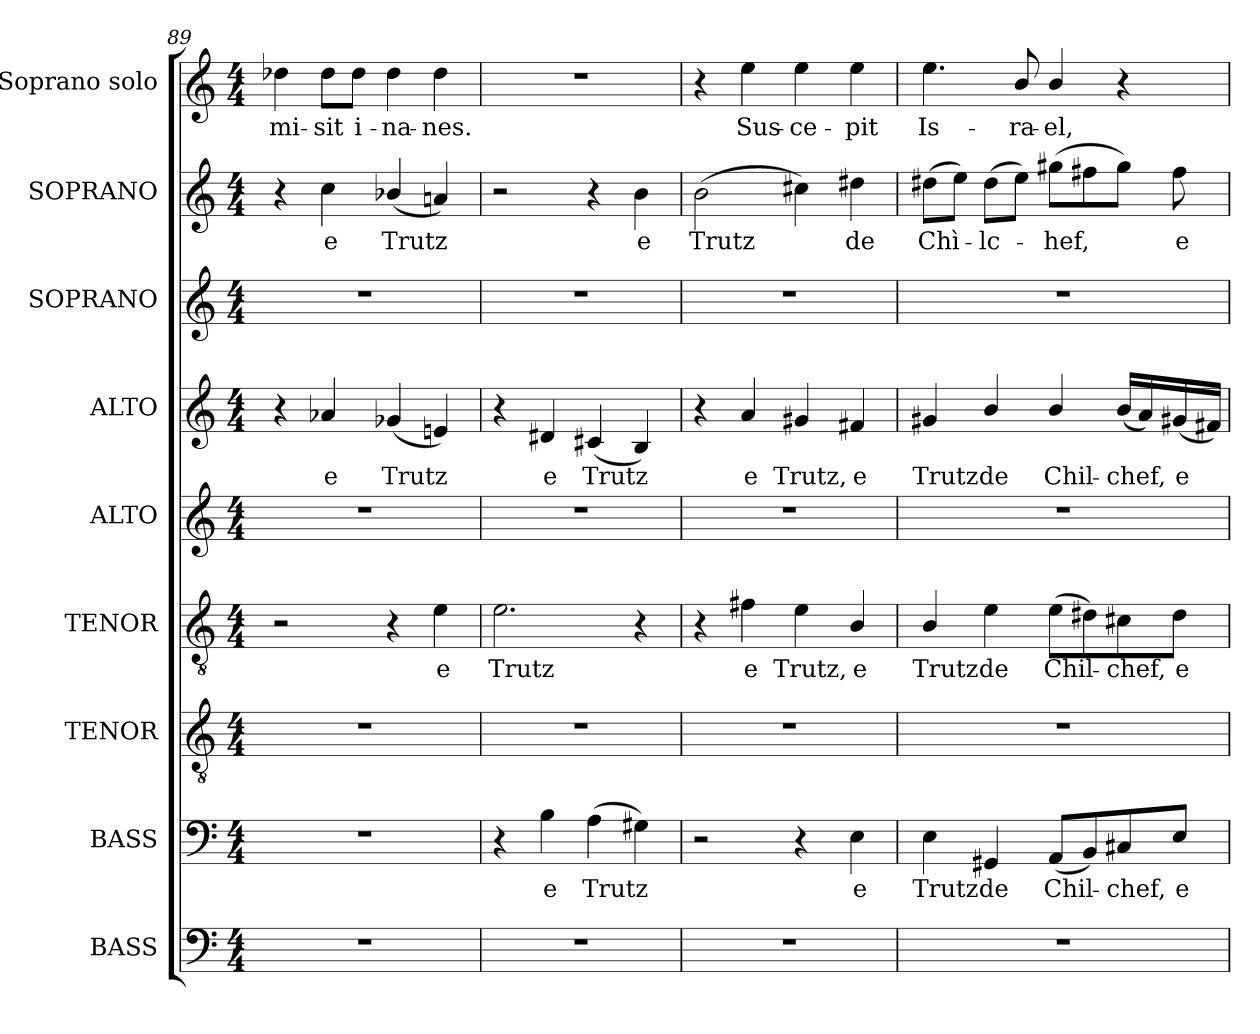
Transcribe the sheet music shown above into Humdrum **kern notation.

**kern	**kern	**text	**kern	**kern	**text	**kern	**kern	**text	**kern	**kern	**text	**kern	**text
*part9	*part8	*part8	*part7	*part6	*part6	*part5	*part4	*part4	*part3	*part2	*part2	*part1	*part1
*staff9	*staff8	*staff8	*staff7	*staff6	*staff6	*staff5	*staff4	*staff4	*staff3	*staff2	*staff2	*staff1	*staff1
*I"BASS	*I"BASS	*	*I"TENOR	*I"TENOR	*	*I"ALTO	*I"ALTO	*	*I"SOPRANO	*I"SOPRANO	*	*I"Soprano solo	*
*I'B.	*I'B.	*	*I'T.	*I'T.	*	*I'A.	*I'A.	*	*I'S.	*I'S.	*	*I'S.	*
*clefF4	*clefF4	*	*clefGv2	*clefGv2	*	*clefG2	*clefG2	*	*clefG2	*clefG2	*	*clefG2	*
*	*	*	*ITrd7c12	*ITrd7c12	*	*	*	*	*	*	*	*	*
*k[]	*k[]	*	*k[]	*k[]	*	*k[]	*k[]	*	*k[]	*k[]	*	*k[]	*
*M4/4	*M4/4	*	*M4/4	*M4/4	*	*M4/4	*M4/4	*	*M4/4	*M4/4	*	*M4/4	*
=89	=89	=89	=89	=89	=89	=89	=89	=89	=89	=89	=89	=89	=89
!	!	!	!	!	!	!	!	!	!	!	!	!	!LO:LY:b:color=#000000
1r	1r	.	1r	2r	.	1r	4r	.	1r	4r	.	4dd-Xi\	-mi-
!	!	!	!	!	!	!	!	!LO:LY:b:color=#000000	!	!	!	!	!
!	!	!	!	!	!	!	!	!	!	!	!LO:LY:b:color=#000000	!	!
!	!	!	!	!	!	!	!	!	!	!	!	!	!LO:LY:b:color=#000000
.	.	.	.	.	.	.	4a-Xi/	e	.	4cci\	e	8dd-i\L	-sit
!	!	!	!	!	!	!	!	!	!	!	!	!	!LO:LY:b:color=#000000
.	.	.	.	.	.	.	.	.	.	.	.	8dd-i\J	i-
!	!	!	!	!	!	!	!	!LO:LY:b:color=#000000	!	!	!	!	!
!	!	!	!	!	!	!	!	!	!	!	!LO:LY:b:color=#000000	!	!
!	!	!	!	!	!	!	!	!	!	!	!	!	!LO:LY:b:color=#000000
.	.	.	.	4r	.	.	(4g-Xi/	Trutz	.	(4b-Xi/	Trutz	4dd-i\	-na-
!	!	!	!	!	!LO:LY:b:color=#000000	!	!	!	!	!	!	!	!
!	!	!	!	!	!	!	!	!	!	!	!	!	!LO:LY:b:color=#000000
.	.	.	.	4Ei\	e	.	4eni/)	.	.	4ani/)	.	4dd-i\	-nes.
=90	=90	=90	=90	=90	=90	=90	=90	=90	=90	=90	=90	=90	=90
!	!	!	!	!	!LO:LY:b:color=#000000	!	!	!	!	!	!	!	!
1r	4r	.	1r	2.Ei\	Trutz	1r	4r	.	1r	2r	.	1r	.
!	!	!LO:LY:b:color=#000000	!	!	!	!	!	!	!	!	!	!	!
!	!	!	!	!	!	!	!	!LO:LY:b:color=#000000	!	!	!	!	!
.	4Bi\	e	.	.	.	.	4d#Xi/	e	.	.	.	.	.
!	!	!LO:LY:b:color=#000000	!	!	!	!	!	!	!	!	!	!	!
!	!	!	!	!	!	!	!	!LO:LY:b:color=#000000	!	!	!	!	!
.	(4Ai\	Trutz	.	.	.	.	(4c#Xi/	Trutz	.	4r	.	.	.
!	!	!	!	!	!	!	!	!	!	!	!LO:LY:b:color=#000000	!	!
.	4G#Xi\)	.	.	4r	.	.	4Bi/)	.	.	4bi\	e	.	.
=91	=91	=91	=91	=91	=91	=91	=91	=91	=91	=91	=91	=91	=91
!	!	!	!	!	!	!	!	!	!	!	!LO:LY:b:color=#000000	!	!
1r	2r	.	1r	4r	.	1r	4r	.	1r	(2bi\	Trutz	4r	.
!	!	!	!	!	!LO:LY:b:color=#000000	!	!	!	!	!	!	!	!
!	!	!	!	!	!	!	!	!LO:LY:b:color=#000000	!	!	!	!	!
!	!	!	!	!	!	!	!	!	!	!	!	!	!LO:LY:b:color=#000000
.	.	.	.	4F#Xi\	e	.	4ai/	e	.	.	.	4eei\	Sus-
!	!	!	!	!	!LO:LY:b:color=#000000	!	!	!	!	!	!	!	!
!	!	!	!	!	!	!	!	!LO:LY:b:color=#000000	!	!	!	!	!
!	!	!	!	!	!	!	!	!	!	!	!	!	!LO:LY:b:color=#000000
.	4r	.	.	4Ei\	Trutz,	.	4g#Xi/	Trutz,	.	4cc#Xi\)	.	4eei\	-ce-
!	!	!LO:LY:b:color=#000000	!	!	!	!	!	!	!	!	!	!	!
!	!	!	!	!	!LO:LY:b:color=#000000	!	!	!	!	!	!	!	!
!	!	!	!	!	!	!	!	!LO:LY:b:color=#000000	!	!	!	!	!
!	!	!	!	!	!	!	!	!	!	!	!LO:LY:b:color=#000000	!	!
!	!	!	!	!	!	!	!	!	!	!	!	!	!LO:LY:b:color=#000000
.	4Ei\	e	.	4BBi/	e	.	4f#Xi/	e	.	4dd#Xi\	de	4eei\	-pit
!!LO:LB:g=z
=92	=92	=92	=92	=92	=92	=92	=92	=92	=92	=92	=92	=92	=92
!	!	!LO:LY:b:color=#000000	!	!	!	!	!	!	!	!	!	!	!
!	!	!	!	!	!LO:LY:b:color=#000000	!	!	!	!	!	!	!	!
!	!	!	!	!	!	!	!	!LO:LY:b:color=#000000	!	!	!	!	!
!	!	!	!	!	!	!	!	!	!	!	!LO:LY:b:color=#000000	!	!
!	!	!	!	!	!	!	!	!	!	!	!	!	!LO:LY:b:color=#000000
1r	4Ei\	Trutz	1r	4BBi/	Trutz	1r	4g#Xi/	Trutz	1r	(8dd#Xi\L	Chì-	4.eei\	Is-
.	.	.	.	.	.	.	.	.	.	8eei\J)	.	.	.
!	!	!LO:LY:b:color=#000000	!	!	!	!	!	!	!	!	!	!	!
!	!	!	!	!	!LO:LY:b:color=#000000	!	!	!	!	!	!	!	!
!	!	!	!	!	!	!	!	!LO:LY:b:color=#000000	!	!	!	!	!
!	!	!	!	!	!	!	!	!	!	!	!LO:LY:b:color=#000000	!	!
.	4GG#Xi/	de	.	4Ei\	de	.	4bi/	de	.	(8dd#i\L	-lc-	.	.
!	!	!	!	!	!	!	!	!	!	!	!	!	!LO:LY:b:color=#000000
.	.	.	.	.	.	.	.	.	.	8eei\J)	.	8bi/	-ra-
!	!	!LO:LY:b:color=#000000	!	!	!	!	!	!	!	!	!	!	!
!	!	!	!	!	!LO:LY:b:color=#000000	!	!	!	!	!	!	!	!
!	!	!	!	!	!	!	!	!LO:LY:b:color=#000000	!	!	!	!	!
!	!	!	!	!	!	!	!	!	!	!	!LO:LY:b:color=#000000	!	!
!	!	!	!	!	!	!	!	!	!	!	!	!	!LO:LY:b:color=#000000
.	(8AAi/L	Chil-	.	(8Ei\L	Chil-	.	4bi/	Chil-	.	(8gg#Xi\L	-hef,	4bi/	-el,
.	8BBi/)	.	.	8D#Xi\)	.	.	.	.	.	8ff#Xi\	.	.	.
!	!	!LO:LY:b:color=#000000	!	!	!	!	!	!	!	!	!	!	!
!	!	!	!	!	!LO:LY:b:color=#000000	!	!	!	!	!	!	!	!
!	!	!	!	!	!	!	!	!LO:LY:b:color=#000000	!	!	!	!	!
.	8C#Xi/	-chef,	.	8C#Xi\	-chef,	.	(16bi/LL	-chef,	.	8gg#i\J)	.	4r	.
.	.	.	.	.	.	.	16ai/)	.	.	.	.	.	.
!	!	!LO:LY:b:color=#000000	!	!	!	!	!	!	!	!	!	!	!
!	!	!	!	!	!LO:LY:b:color=#000000	!	!	!	!	!	!	!	!
!	!	!	!	!	!	!	!	!LO:LY:b:color=#000000	!	!	!	!	!
!	!	!	!	!	!	!	!	!	!	!	!LO:LY:b:color=#000000	!	!
.	8Ei/J	e	.	8D#i\J	e	.	(16g#Xi/	e	.	8ff#i\	e	.	.
.	.	.	.	.	.	.	16f#Xi/JJ)	.	.	.	.	.	.
=	=	=	=	=	=	=	=	=	=	=	=	=	=
*-	*-	*-	*-	*-	*-	*-	*-	*-	*-	*-	*-	*-	*-
